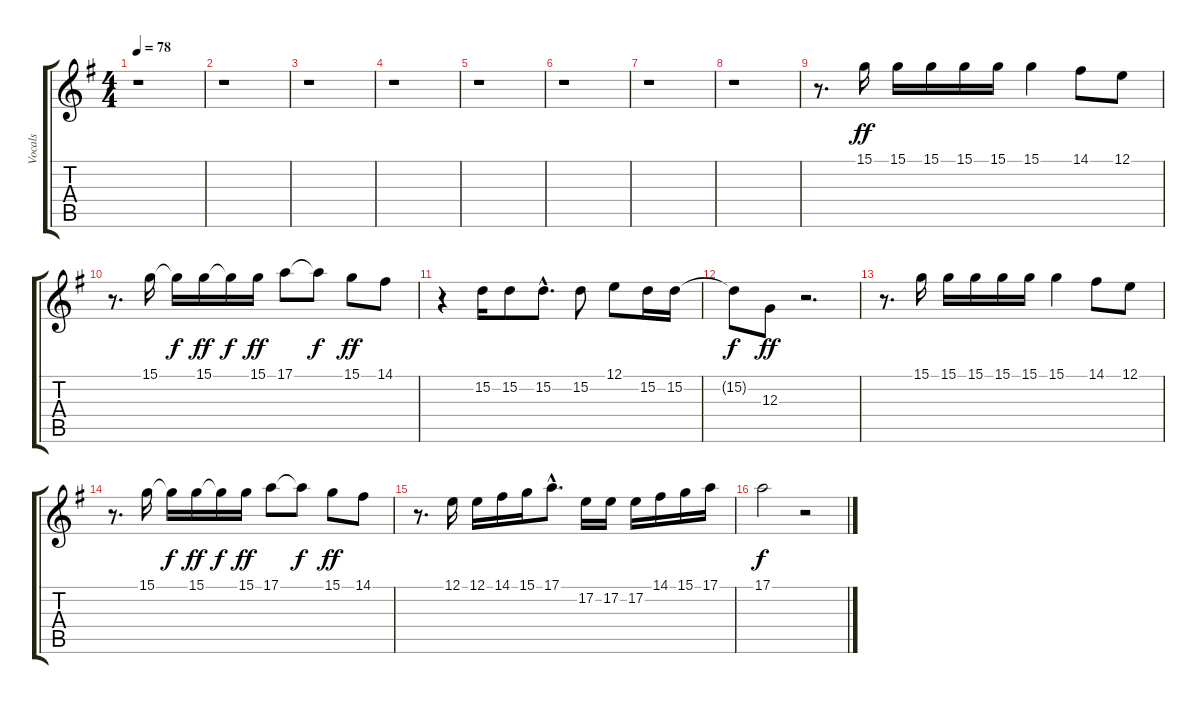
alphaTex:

\track ("Vocals" "Vocals") {instrument lead1square}
\staff {score tabs}
\tuning (E4 B3 G3 D3 A2 E2) {hide}
\ts (4 4)
\tempo 78
\clef g2
\ks g
r.1{dy ff} |
r.1 |
r.1 |
r.1 |
r.1 |
r.1 |
r.1 |
r.1 |
r.8{d} 15.1.16 15.1.16 15.1.16 15.1.16 15.1.16 15.1.4 14.1.8 12.1.8 |
r.8{d} 15.1.16 15.1{t}.16{dy f} 15.1.16{dy ff} 15.1{t}.16{dy f} 15.1.16{dy ff} 17.1.8 17.1{t}.8{dy f} 15.1.8{dy ff} 14.1.8 |
r.4 15.2.16 15.2.8 15.2{hac}.8{d} 15.2.8 12.1.8 15.2.16 15.2.16 |
15.2{t}.8{dy f} 12.3.8{dy ff} r.2{d} |
r.8{d} 15.1.16 15.1.16 15.1.16 15.1.16 15.1.16 15.1.4 14.1.8 12.1.8 |
r.8{d} 15.1.16 15.1{t}.16{dy f} 15.1.16{dy ff} 15.1{t}.16{dy f} 15.1.16{dy ff} 17.1.8 17.1{t}.8{dy f} 15.1.8{dy ff} 14.1.8 |
r.8{d} 12.1.16 12.1.16 14.1.16 15.1.16 17.1{hac}.8{d} 17.2.16 17.2.16 17.2.16 14.1.16 15.1.16 17.1.16 |
17.1.2{dy f} r.2
